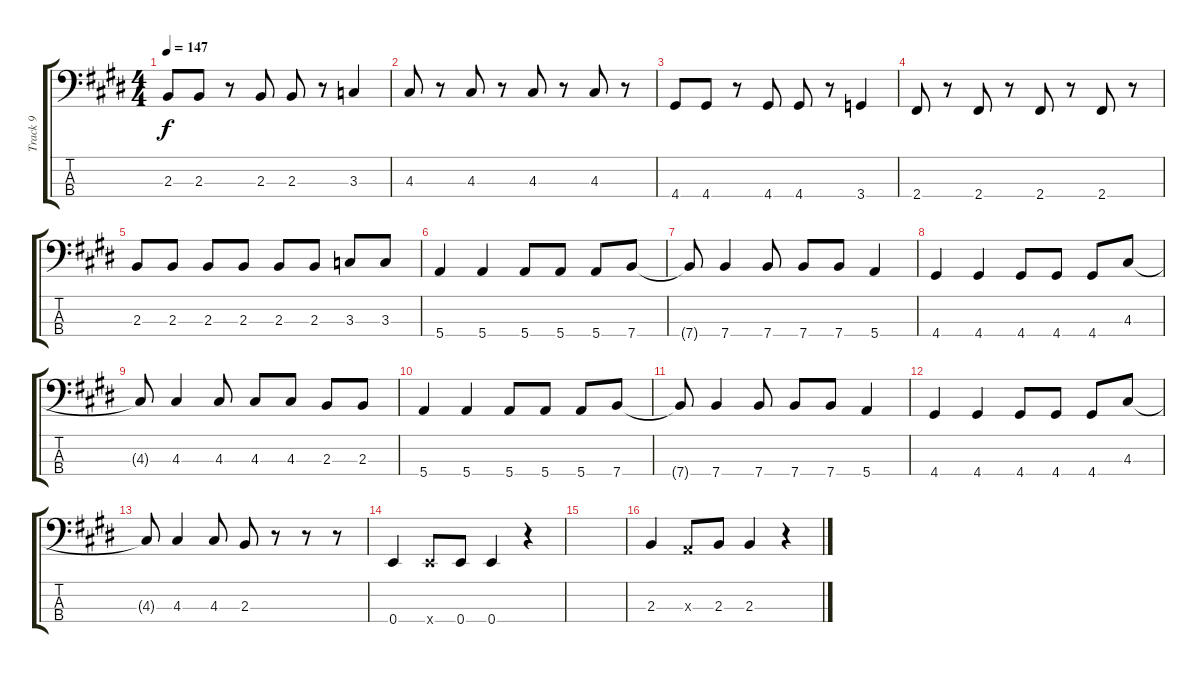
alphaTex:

\track ("Track 9" "Track 9") {instrument electricbasspick}
\staff {score tabs}
\tuning (G2 D2 A1 E1) {hide}
\ts (4 4)
\tempo 147
\clef f4
\ks e
2.3.8{dy f} 2.3.8 r.8 2.3.8 2.3.8 r.8 3.3.4 |
4.3.8 r.8 4.3.8 r.8 4.3.8 r.8 4.3.8 r.8 |
4.4.8 4.4.8 r.8 4.4.8 4.4.8 r.8 3.4.4 |
2.4.8 r.8 2.4.8 r.8 2.4.8 r.8 2.4.8 r.8 |
2.3.8 2.3.8 2.3.8 2.3.8 2.3.8 2.3.8 3.3.8 3.3.8 |
5.4.4 5.4.4 5.4.8 5.4.8 5.4.8 7.4.8 |
7.4{t}.8 7.4.4 7.4.8 7.4.8 7.4.8 5.4.4 |
4.4.4 4.4.4 4.4.8 4.4.8 4.4.8 4.3.8 |
4.3{t}.8 4.3.4 4.3.8 4.3.8 4.3.8 2.3.8 2.3.8 |
5.4.4 5.4.4 5.4.8 5.4.8 5.4.8 7.4.8 |
7.4{t}.8 7.4.4 7.4.8 7.4.8 7.4.8 5.4.4 |
4.4.4 4.4.4 4.4.8 4.4.8 4.4.8 4.3.8 |
4.3{t}.8 4.3.4 4.3.8 2.3.8 r.8 r.8 r.8 |
0.4.4 0.4{x}.8 0.4.8 0.4.4 r.4 |
|
2.3.4 0.3{x}.8 2.3.8 2.3.4 r.4
